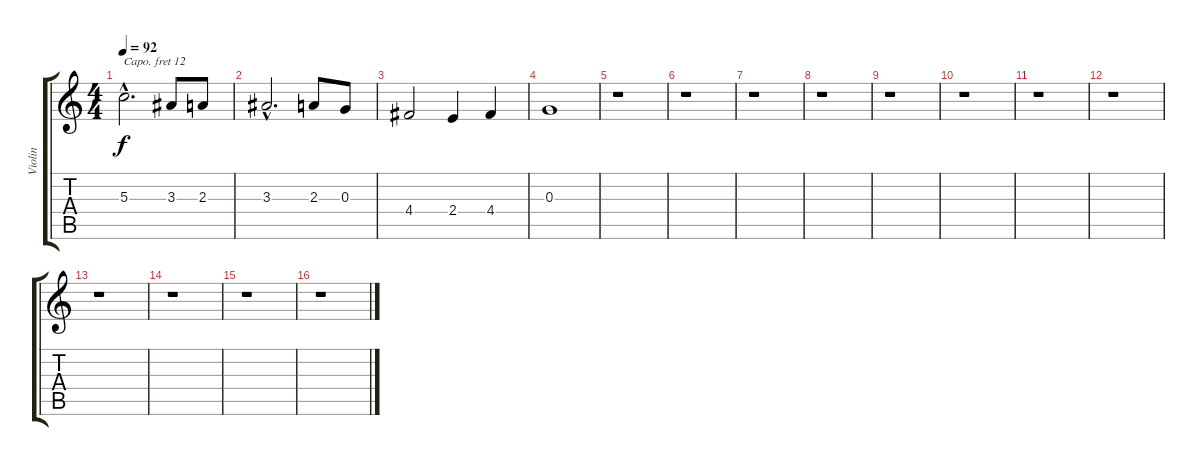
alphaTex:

\track ("Violin" "Violin") {instrument violin}
\staff {score tabs}
\capo 12
\tuning (E4 B3 G3 D3 A2 E2) {hide}
\ts (4 4)
\tempo 92
\clef g2
\ks c
5.3{hac}.2{d dy f} 3.3.8 2.3.8 |
3.3{hac}.2{d} 2.3.8 0.3.8 |
4.4.2 2.4.4 4.4.4 |
0.3.1 |
r.1 |
r.1 |
r.1 |
r.1 |
r.1 |
r.1 |
r.1 |
r.1 |
r.1 |
r.1 |
r.1 |
r.1
